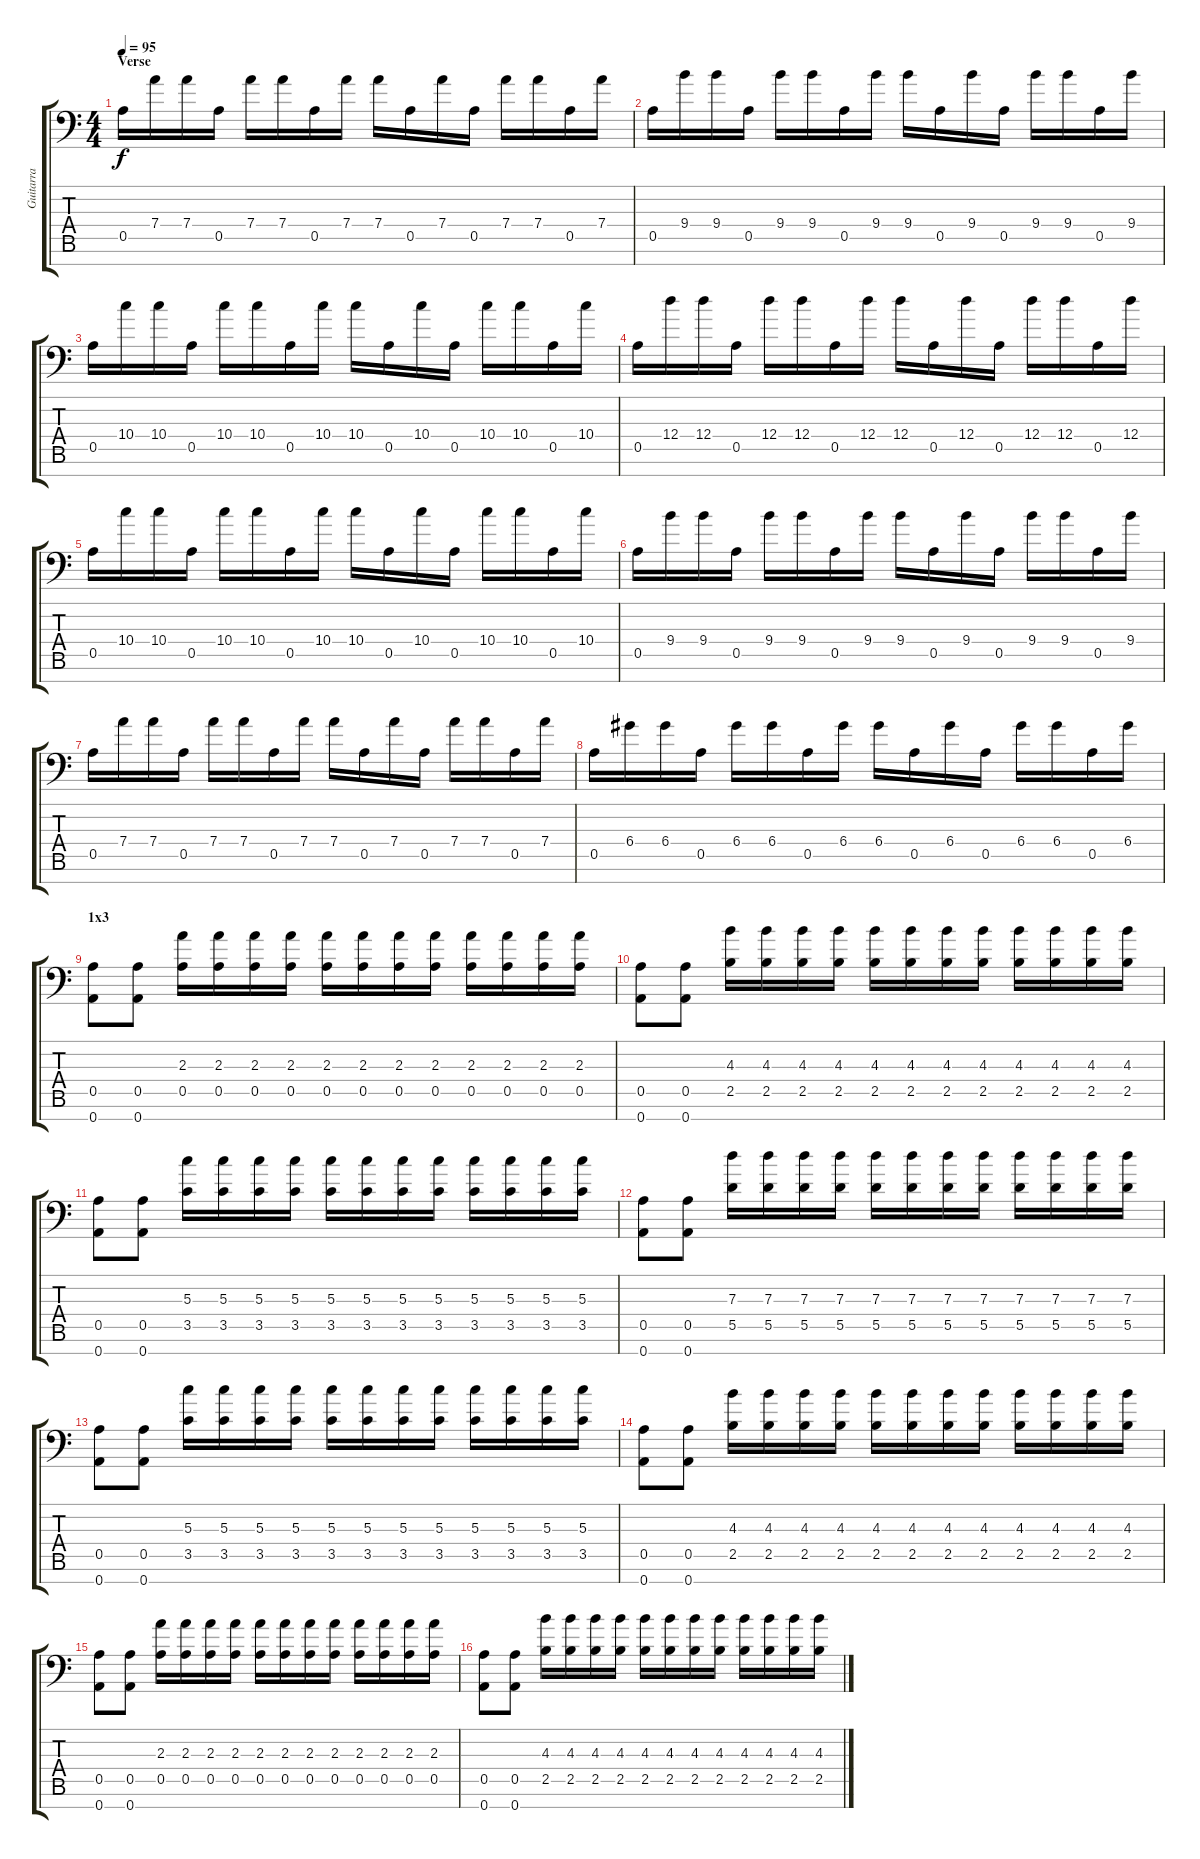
\track ("Guitarra" "Guitarra") {instrument distortionguitar}
\staff {score tabs}
\tuning (E4 B3 G3 D3 A2 E2 A1) {hide}
\ts (4 4)
\section ("" "Verse")
\tempo 95
\clef f4
\ks c
0.5.16{dy f} 7.4.16 7.4.16 0.5.16 7.4.16 7.4.16 0.5.16 7.4.16 7.4.16 0.5.16 7.4.16 0.5.16 7.4.16 7.4.16 0.5.16 7.4.16 |
0.5.16 9.4.16 9.4.16 0.5.16 9.4.16 9.4.16 0.5.16 9.4.16 9.4.16 0.5.16 9.4.16 0.5.16 9.4.16 9.4.16 0.5.16 9.4.16 |
0.5.16 10.4.16 10.4.16 0.5.16 10.4.16 10.4.16 0.5.16 10.4.16 10.4.16 0.5.16 10.4.16 0.5.16 10.4.16 10.4.16 0.5.16 10.4.16 |
0.5.16 12.4.16 12.4.16 0.5.16 12.4.16 12.4.16 0.5.16 12.4.16 12.4.16 0.5.16 12.4.16 0.5.16 12.4.16 12.4.16 0.5.16 12.4.16 |
0.5.16 10.4.16 10.4.16 0.5.16 10.4.16 10.4.16 0.5.16 10.4.16 10.4.16 0.5.16 10.4.16 0.5.16 10.4.16 10.4.16 0.5.16 10.4.16 |
0.5.16 9.4.16 9.4.16 0.5.16 9.4.16 9.4.16 0.5.16 9.4.16 9.4.16 0.5.16 9.4.16 0.5.16 9.4.16 9.4.16 0.5.16 9.4.16 |
0.5.16 7.4.16 7.4.16 0.5.16 7.4.16 7.4.16 0.5.16 7.4.16 7.4.16 0.5.16 7.4.16 0.5.16 7.4.16 7.4.16 0.5.16 7.4.16 |
0.5.16 6.4.16 6.4.16 0.5.16 6.4.16 6.4.16 0.5.16 6.4.16 6.4.16 0.5.16 6.4.16 0.5.16 6.4.16 6.4.16 0.5.16 6.4.16 |
\section ("" "1x3")
(0.5 0.7).8 (0.5 0.7).8 (2.3 0.5).16 (2.3 0.5).16 (2.3 0.5).16 (2.3 0.5).16 (2.3 0.5).16 (2.3 0.5).16 (2.3 0.5).16 (2.3 0.5).16 (2.3 0.5).16 (2.3 0.5).16 (2.3 0.5).16 (2.3 0.5).16 |
(0.5 0.7).8 (0.5 0.7).8 (4.3 2.5).16 (4.3 2.5).16 (4.3 2.5).16 (4.3 2.5).16 (4.3 2.5).16 (4.3 2.5).16 (4.3 2.5).16 (4.3 2.5).16 (4.3 2.5).16 (4.3 2.5).16 (4.3 2.5).16 (4.3 2.5).16 |
(0.5 0.7).8 (0.5 0.7).8 (5.3 3.5).16 (5.3 3.5).16 (5.3 3.5).16 (5.3 3.5).16 (5.3 3.5).16 (5.3 3.5).16 (5.3 3.5).16 (5.3 3.5).16 (5.3 3.5).16 (5.3 3.5).16 (5.3 3.5).16 (5.3 3.5).16 |
(0.5 0.7).8 (0.5 0.7).8 (7.3 5.5).16 (7.3 5.5).16 (7.3 5.5).16 (7.3 5.5).16 (7.3 5.5).16 (7.3 5.5).16 (7.3 5.5).16 (7.3 5.5).16 (7.3 5.5).16 (7.3 5.5).16 (7.3 5.5).16 (7.3 5.5).16 |
(0.5 0.7).8 (0.5 0.7).8 (5.3 3.5).16 (5.3 3.5).16 (5.3 3.5).16 (5.3 3.5).16 (5.3 3.5).16 (5.3 3.5).16 (5.3 3.5).16 (5.3 3.5).16 (5.3 3.5).16 (5.3 3.5).16 (5.3 3.5).16 (5.3 3.5).16 |
(0.5 0.7).8 (0.5 0.7).8 (4.3 2.5).16 (4.3 2.5).16 (4.3 2.5).16 (4.3 2.5).16 (4.3 2.5).16 (4.3 2.5).16 (4.3 2.5).16 (4.3 2.5).16 (4.3 2.5).16 (4.3 2.5).16 (4.3 2.5).16 (4.3 2.5).16 |
(0.5 0.7).8 (0.5 0.7).8 (2.3 0.5).16 (2.3 0.5).16 (2.3 0.5).16 (2.3 0.5).16 (2.3 0.5).16 (2.3 0.5).16 (2.3 0.5).16 (2.3 0.5).16 (2.3 0.5).16 (2.3 0.5).16 (2.3 0.5).16 (2.3 0.5).16 |
(0.5 0.7).8 (0.5 0.7).8 (4.3 2.5).16 (4.3 2.5).16 (4.3 2.5).16 (4.3 2.5).16 (4.3 2.5).16 (4.3 2.5).16 (4.3 2.5).16 (4.3 2.5).16 (4.3 2.5).16 (4.3 2.5).16 (4.3 2.5).16 (4.3 2.5).16
